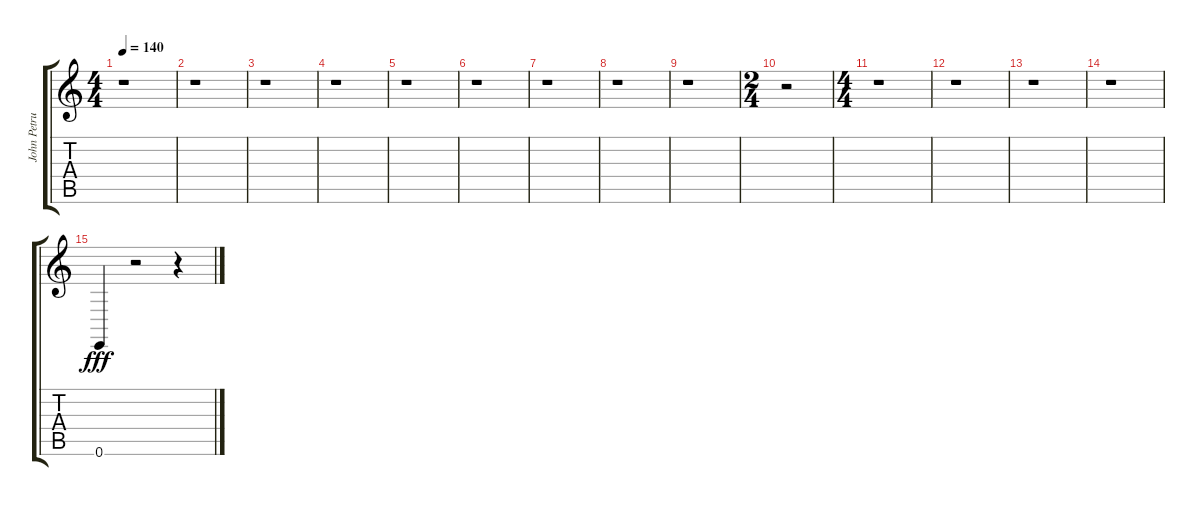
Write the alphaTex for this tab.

\track ("John Petrucci Fret Noise" "John Petru") {instrument guitarfretnoise}
\staff {score tabs}
\tuning (E4 B3 G3 D3 A2 E2) {hide}
\ts (4 4)
\tempo 140
\clef g2
\ks c
r.1{dy fff} |
r.1 |
r.1 |
r.1 |
r.1 |
r.1 |
r.1 |
r.1 |
r.1 |
\ts (2 4)
r.2 |
\ts (4 4)
r.1 |
r.1 |
r.1 |
r.1 |
0.6.4{volume 16 instrument timpani} r.2 r.4
